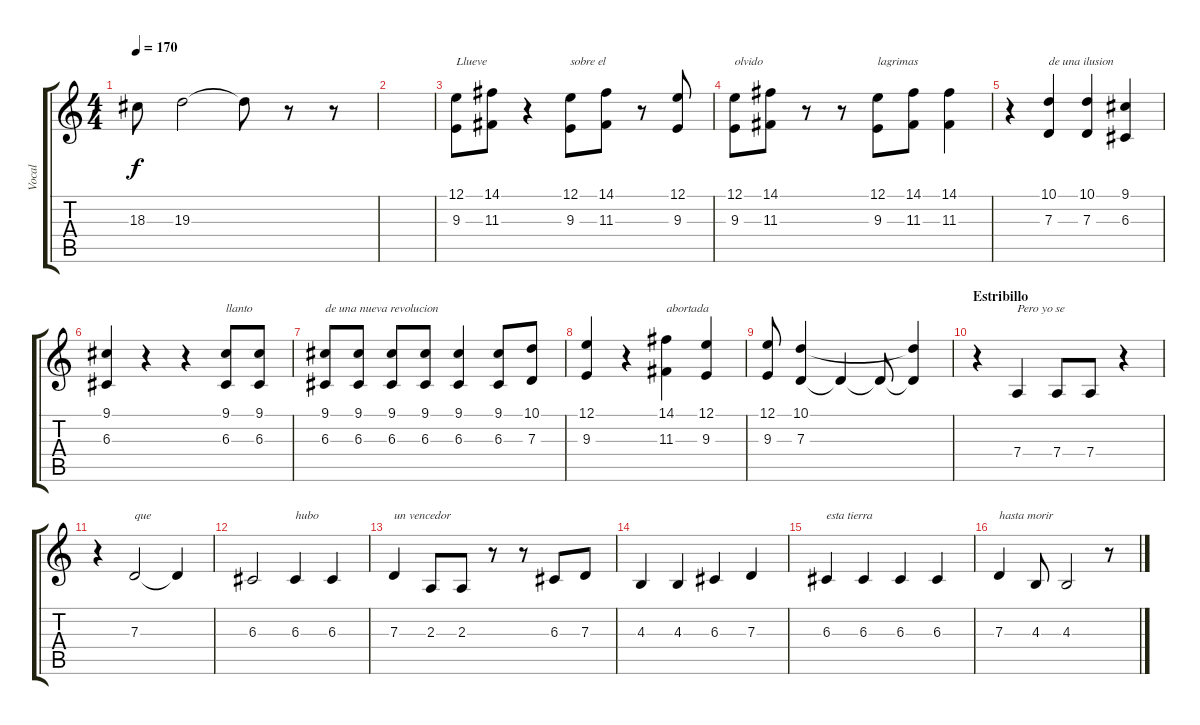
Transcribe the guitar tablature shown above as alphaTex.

\track ("Vocal" "Vocal") {instrument whistle}
\staff {score tabs}
\tuning (E4 B3 G3 D3 A2 E2) {hide}
\ts (4 4)
\tempo 170
\clef g2
\ks c
18.3.8{dy f} 19.3.2 19.3{t}.8 r.8 r.8 |
|
(12.1 9.3).8{txt "Llueve"} (14.1 11.3).8 r.4 (12.1 9.3).8{txt "sobre el"} (14.1 11.3).8 r.8 (12.1 9.3).8 |
(12.1 9.3).8{txt "olvido"} (14.1 11.3).8 r.8 r.8 (12.1 9.3).8{txt "lagrimas"} (14.1 11.3).8 (14.1 11.3).4 |
r.4 (10.1 7.3).4{txt "de una ilusion"} (10.1 7.3).4 (9.1 6.3).4 |
(9.1 6.3).4 r.4 r.4 (9.1 6.3).8{txt "llanto"} (9.1 6.3).8 |
(9.1 6.3).8{txt "de una nueva revolucion"} (9.1 6.3).8 (9.1 6.3).8 (9.1 6.3).8 (9.1 6.3).4 (9.1 6.3).8 (10.1 7.3).8 |
(12.1 9.3).4 r.4 (14.1 11.3).4{txt "abortada"} (12.1 9.3).4 |
(12.1 9.3).8 (10.1 7.3).4 7.3{t}.4 7.3{t}.8 (10.1{t} 7.3{t}).4 |
\section ("" "Estribillo")
r.4 7.4.4{txt "Pero yo se"} 7.4.8 7.4.8 r.4 |
r.4 7.3.2{txt "que"} 7.3{t}.4 |
6.3.2 6.3.4{txt "hubo"} 6.3.4 |
7.3.4{txt "un vencedor"} 2.3.8 2.3.8 r.8 r.8 6.3.8 7.3.8 |
4.3.4 4.3.4 6.3.4 7.3.4 |
6.3.4{txt "esta tierra"} 6.3.4 6.3.4 6.3.4 |
7.3.4{txt "hasta morir"} 4.3.8 4.3.2 r.8
